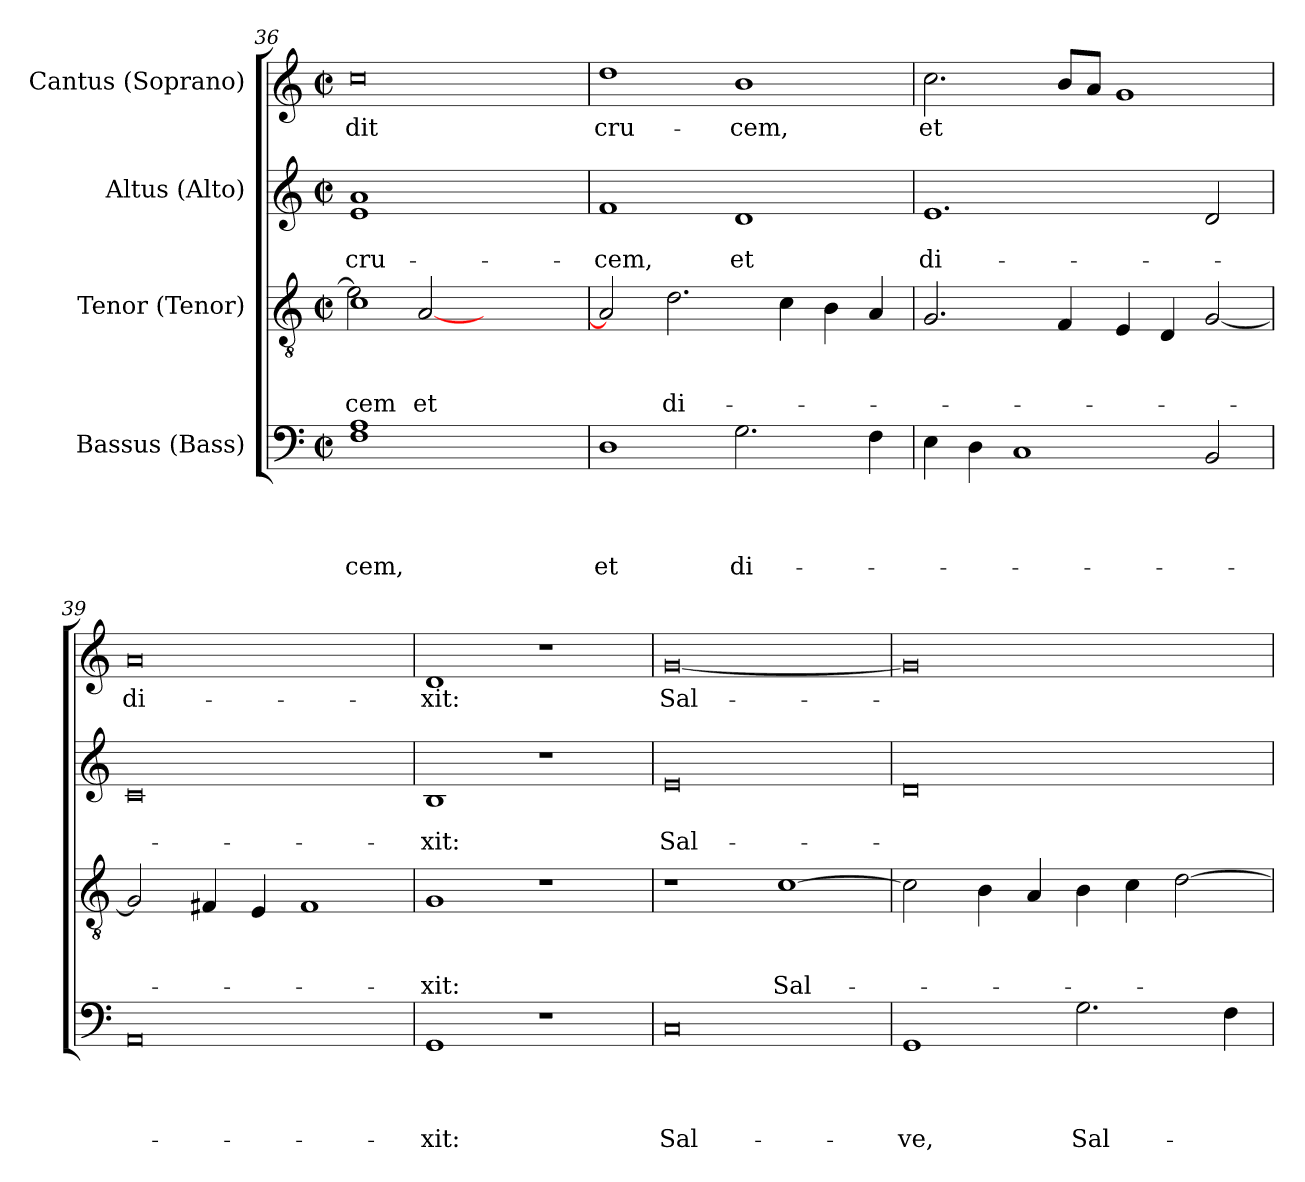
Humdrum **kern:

**kern	**text	**text	**text	**text	**kern	**text	**text	**text	**kern	**text	**text	**kern	**text
*part4	*part4	*part4	*part4	*part4	*part3	*part3	*part3	*part3	*part2	*part2	*part2	*part1	*part1
*staff4	*staff4	*staff4	*staff4	*staff4	*staff3	*staff3	*staff3	*staff3	*staff2	*staff2	*staff2	*staff1	*staff1
*I"Bassus (Bass)	*	*	*	*	*I"Tenor (Tenor)	*	*	*	*I"Altus (Alto)	*	*	*I"Cantus (Soprano)	*
*clefF4	*	*	*	*	*clefGv2	*	*	*	*clefG2	*	*	*clefG2	*
*k[]	*	*	*	*	*k[]	*	*	*	*k[]	*	*	*k[]	*
*C:	*	*	*	*	*C:	*	*	*	*C:	*	*	*C:	*
*M2/2	*	*	*	*	*M2/2	*	*	*	*M2/2	*	*	*M2/2	*
*met(c|)	*	*	*	*	*met(c|)	*	*	*	*met(c|)	*	*	*met(c|)	*
=36	=36	=36	=36	=36	=36	=36	=36	=36	=36	=36	=36	=36	=36
!	!	!	!	!LO:LY:b	!	!	!	!LO:LY:b	!	!	!LO:LY:b	!	!LO:LY:b:rj
*	*	*	*	*	*^	*	*	*	*	*	*	*	*
1F 1A	.	.	.	-cem,	1c	2e\]	.	.	-cem	1e 1a	.	cru-	0cc	-dit
!	!	!	!	!	!	!	!	!	!LO:LY:b	!	!	!	!	!
.	.	.	.	.	.	[<2A/	.	.	et	.	.	.	.	.
1ryy	.	.	.	.	1ryy	1ryy	.	.	.	1ryy	.	.	.	.
=37	=37	=37	=37	=37	=37	=37	=37	=37	=37	=37	=37	=37	=37	=37
!	!	!	!	!LO:LY:b	!	!	!	!	!	!	!	!LO:LY:b	!	!LO:LY:b
*	*	*	*	*	*v	*v	*	*	*	*	*	*	*	*
1D	.	.	.	et	2A/]	.	.	.	1f	.	-cem,	1dd	cru-
!	!	!	!	!	!	!	!	!LO:LY:b	!	!	!	!	!
.	.	.	.	.	2.d\	.	.	di-	.	.	.	.	.
!	!	!	!	!LO:LY:b	!	!	!	!	!	!	!LO:LY:b	!	!LO:LY:b
2.G\	.	.	.	di-	.	.	.	.	1d	.	et	1b	-cem,
.	.	.	.	.	4c\	.	.	.	.	.	.	.	.
.	.	.	.	.	4B\	.	.	.	.	.	.	.	.
4F\	.	.	.	.	4A/	.	.	.	.	.	.	.	.
!!LO:PB:g=z
=38	=38	=38	=38	=38	=38	=38	=38	=38	=38	=38	=38	=38	=38
!	!	!	!	!	!	!	!	!	!	!	!LO:LY:b	!	!LO:LY:b
4E\	.	.	.	.	2.G/	.	.	.	1.e	.	di-	2.cc\	et
4D\	.	.	.	.	.	.	.	.	.	.	.	.	.
1C	.	.	.	.	.	.	.	.	.	.	.	.	.
.	.	.	.	.	4F/	.	.	.	.	.	.	8b/L	.
.	.	.	.	.	.	.	.	.	.	.	.	8a/J	.
.	.	.	.	.	4E/	.	.	.	.	.	.	1g	.
.	.	.	.	.	4D/	.	.	.	.	.	.	.	.
2BB/	.	.	.	.	[<2G/	.	.	.	2d/	.	.	.	.
=39	=39	=39	=39	=39	=39	=39	=39	=39	=39	=39	=39	=39	=39
!	!	!	!	!	!	!	!	!	!	!	!	!	!LO:LY:b:rj
0AA	.	.	.	.	2G/]	.	.	.	0c	.	.	0a	di-
.	.	.	.	.	4F#X/	.	.	.	.	.	.	.	.
.	.	.	.	.	4E/	.	.	.	.	.	.	.	.
.	.	.	.	.	1F#	.	.	.	.	.	.	.	.
=40	=40	=40	=40	=40	=40	=40	=40	=40	=40	=40	=40	=40	=40
!	!	!	!	!LO:LY:b	!	!	!	!LO:LY:b	!	!	!LO:LY:b	!	!LO:LY:b
1GG	.	.	.	-xit:	1G	.	.	-xit:	1B	.	-xit:	1d	-xit:
1r	.	.	.	.	1r	.	.	.	1r	.	.	1r	.
=41	=41	=41	=41	=41	=41	=41	=41	=41	=41	=41	=41	=41	=41
!	!	!	!	!LO:LY:b:rj	!	!	!	!	!	!	!LO:LY:b	!	!LO:LY:b
0C	.	.	.	Sal-	1r	.	.	.	0e	.	Sal-	[<0g	Sal-
!	!	!	!	!	!	!	!	!LO:LY:b	!	!	!	!	!
.	.	.	.	.	[>1c	.	.	Sal-	.	.	.	.	.
=42	=42	=42	=42	=42	=42	=42	=42	=42	=42	=42	=42	=42	=42
!	!	!	!	!LO:LY:b	!	!	!	!	!	!	!	!	!
1GG	.	.	.	-ve,	2c\]	.	.	.	0d	.	.	0g]	.
.	.	.	.	.	4B\	.	.	.	.	.	.	.	.
.	.	.	.	.	4A/	.	.	.	.	.	.	.	.
!	!	!	!	!LO:LY:b	!	!	!	!	!	!	!	!	!
2.G\	.	.	.	Sal-	4B\	.	.	.	.	.	.	.	.
.	.	.	.	.	4c\	.	.	.	.	.	.	.	.
.	.	.	.	.	[>2d\	.	.	.	.	.	.	.	.
4F\	.	.	.	.	.	.	.	.	.	.	.	.	.
=	=	=	=	=	=	=	=	=	=	=	=	=	=
*-	*-	*-	*-	*-	*-	*-	*-	*-	*-	*-	*-	*-	*-
